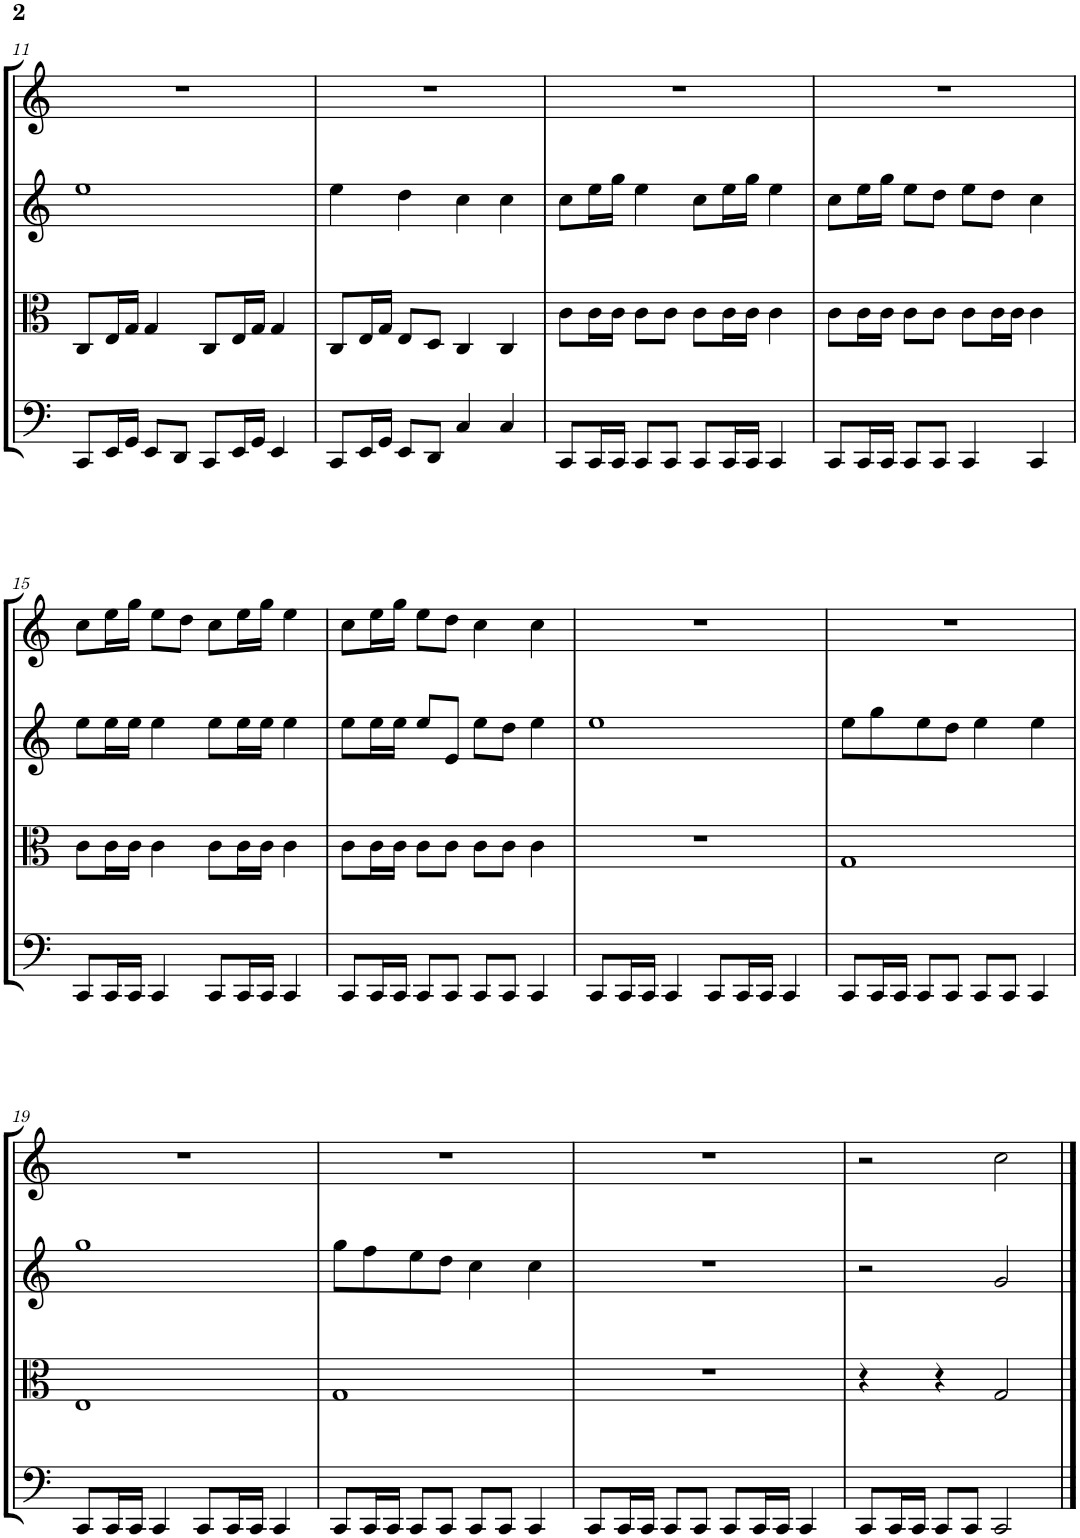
**kern	**kern	**kern	**kern
*part4	*part3	*part2	*part1
*staff4	*staff3	*staff2	*staff1
*I"Violoncello	*I"Viola	*I"Violin II	*I"Violin I
*I'Vc	*I'Vla	*I'Vln	*I'Vln
!!LO:PB:g=z
*clefF4	*clefC3	*clefG2	*clefG2
*k[]	*k[]	*k[]	*k[]
*M4/4	*M4/4	*M4/4	*M4/4
=11	=11	=11	=11
8CC/L	8C/L	1ee	1r
16EE/L	16E/L	.	.
16GG/JJ	16G/JJ	.	.
8EE/L	4G/	.	.
8DD/J	.	.	.
8CC/L	8C/L	.	.
16EE/L	16E/L	.	.
16GG/JJ	16G/JJ	.	.
4EE/	4G/	.	.
=12	=12	=12	=12
8CC/L	8C/L	4ee\	1r
16EE/L	16E/L	.	.
16GG/JJ	16G/JJ	.	.
8EE/L	8E/L	4dd\	.
8DD/J	8D/J	.	.
4C/	4C/	4cc\	.
4C/	4C/	4cc\	.
=13	=13	=13	=13
8CC/L	8c\L	8cc\L	1r
16CC/L	16c\L	16ee\L	.
16CC/JJ	16c\JJ	16gg\JJ	.
8CC/L	8c\L	4ee\	.
8CC/J	8c\J	.	.
8CC/L	8c\L	8cc\L	.
16CC/L	16c\L	16ee\L	.
16CC/JJ	16c\JJ	16gg\JJ	.
4CC/	4c\	4ee\	.
=14	=14	=14	=14
8CC/L	8c\L	8cc\L	1r
16CC/L	16c\L	16ee\L	.
16CC/JJ	16c\JJ	16gg\JJ	.
8CC/L	8c\L	8ee\L	.
8CC/J	8c\J	8dd\J	.
4CC/	8c\L	8ee\L	.
.	16c\L	8dd\J	.
.	16c\JJ	.	.
4CC/	4c\	4cc\	.
!!LO:LB:g=z
=15	=15	=15	=15
8CC/L	8c\L	8ee\L	8cc\L
16CC/L	16c\L	16ee\L	16ee\L
16CC/JJ	16c\JJ	16ee\JJ	16gg\JJ
4CC/	4c\	4ee\	8ee\L
.	.	.	8dd\J
8CC/L	8c\L	8ee\L	8cc\L
16CC/L	16c\L	16ee\L	16ee\L
16CC/JJ	16c\JJ	16ee\JJ	16gg\JJ
4CC/	4c\	4ee\	4ee\
=16	=16	=16	=16
8CC/L	8c\L	8ee\L	8cc\L
16CC/L	16c\L	16ee\L	16ee\L
16CC/JJ	16c\JJ	16ee\JJ	16gg\JJ
8CC/L	8c\L	8ee/L	8ee\L
8CC/J	8c\J	8e/J	8dd\J
8CC/L	8c\L	8ee\L	4cc\
8CC/J	8c\J	8dd\J	.
4CC/	4c\	4ee\	4cc\
=17	=17	=17	=17
8CC/L	1r	1ee	1r
16CC/L	.	.	.
16CC/JJ	.	.	.
4CC/	.	.	.
8CC/L	.	.	.
16CC/L	.	.	.
16CC/JJ	.	.	.
4CC/	.	.	.
=18	=18	=18	=18
8CC/L	1G	8ee\L	1r
16CC/L	.	8gg\	.
16CC/JJ	.	.	.
8CC/L	.	8ee\	.
8CC/J	.	8dd\J	.
8CC/L	.	4ee\	.
8CC/J	.	.	.
4CC/	.	4ee\	.
!!LO:LB:g=z
=19	=19	=19	=19
8CC/L	1E	1gg	1r
16CC/L	.	.	.
16CC/JJ	.	.	.
4CC/	.	.	.
8CC/L	.	.	.
16CC/L	.	.	.
16CC/JJ	.	.	.
4CC/	.	.	.
=20	=20	=20	=20
8CC/L	1G	8gg\L	1r
16CC/L	.	8ff\	.
16CC/JJ	.	.	.
8CC/L	.	8ee\	.
8CC/J	.	8dd\J	.
8CC/L	.	4cc\	.
8CC/J	.	.	.
4CC/	.	4cc\	.
=21	=21	=21	=21
8CC/L	1r	1r	1r
16CC/L	.	.	.
16CC/JJ	.	.	.
8CC/L	.	.	.
8CC/J	.	.	.
8CC/L	.	.	.
16CC/L	.	.	.
16CC/JJ	.	.	.
4CC/	.	.	.
=22	=22	=22	=22
8CC/L	4r	2r	2r
16CC/L	.	.	.
16CC/JJ	.	.	.
8CC/L	4r	.	.
8CC/J	.	.	.
2CC/	2G/	2g/	2cc\
==	==	==	==
*-	*-	*-	*-
